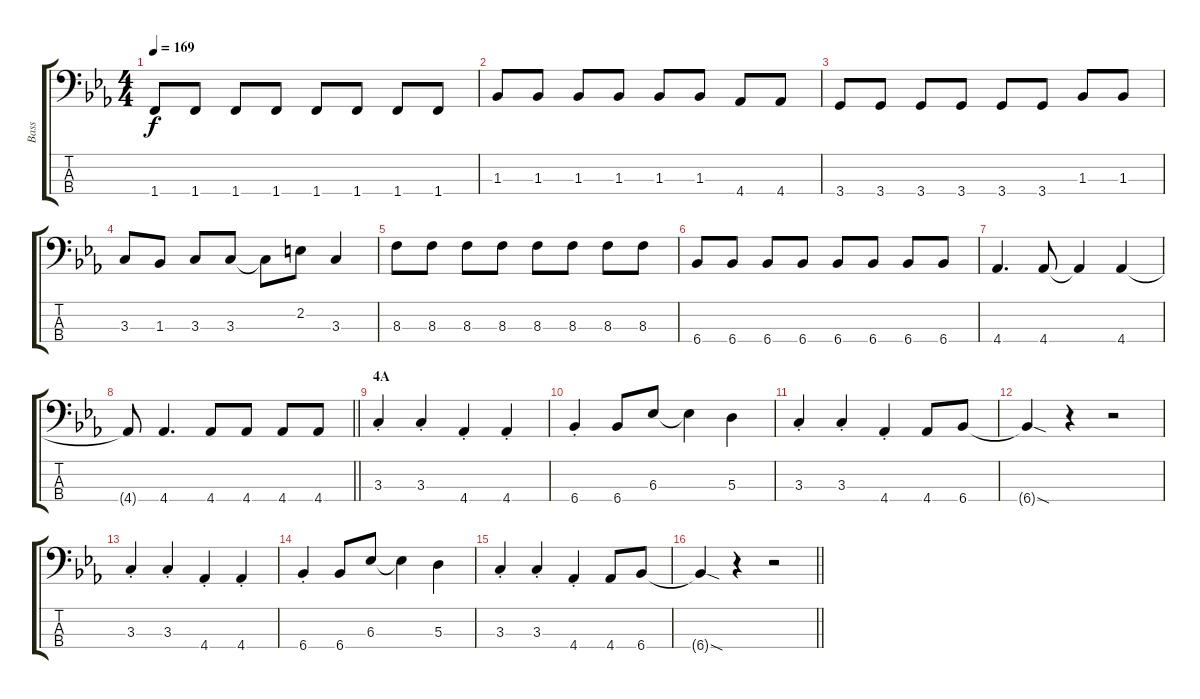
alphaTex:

\track ("Bass" "Bass") {instrument electricbassfinger}
\staff {score tabs}
\tuning (G2 D2 A1 E1) {hide}
\ts (4 4)
\tempo 169
\clef f4
\ks eb
1.4.8{dy f} 1.4.8 1.4.8 1.4.8 1.4.8 1.4.8 1.4.8 1.4.8 |
1.3.8 1.3.8 1.3.8 1.3.8 1.3.8 1.3.8 4.4.8 4.4.8 |
3.4.8 3.4.8 3.4.8 3.4.8 3.4.8 3.4.8 1.3.8 1.3.8 |
3.3.8 1.3.8 3.3.8 3.3.8 3.3{t}.8 2.2.8 3.3.4 |
8.3.8 8.3.8 8.3.8 8.3.8 8.3.8 8.3.8 8.3.8 8.3.8 |
6.4.8 6.4.8 6.4.8 6.4.8 6.4.8 6.4.8 6.4.8 6.4.8 |
4.4.4{d} 4.4.8 4.4{t}.4 4.4.4 |
\barLineRight lightlight
4.4{t}.8 4.4.4{d} 4.4.8 4.4.8 4.4.8 4.4.8 |
\section ("" "4A")
3.3{st}.4 3.3{st}.4 4.4{st}.4 4.4{st}.4 |
6.4{st}.4 6.4.8 6.3.8 6.3{t}.4 5.3.4 |
3.3{st}.4 3.3{st}.4 4.4{st}.4 4.4.8 6.4.8 |
6.4{sod t}.4 r.4 r.2 |
3.3{st}.4 3.3{st}.4 4.4{st}.4 4.4{st}.4 |
6.4{st}.4 6.4.8 6.3.8 6.3{t}.4 5.3.4 |
3.3{st}.4 3.3{st}.4 4.4{st}.4 4.4.8 6.4.8 |
\barLineRight lightlight
6.4{sod t}.4 r.4 r.2
